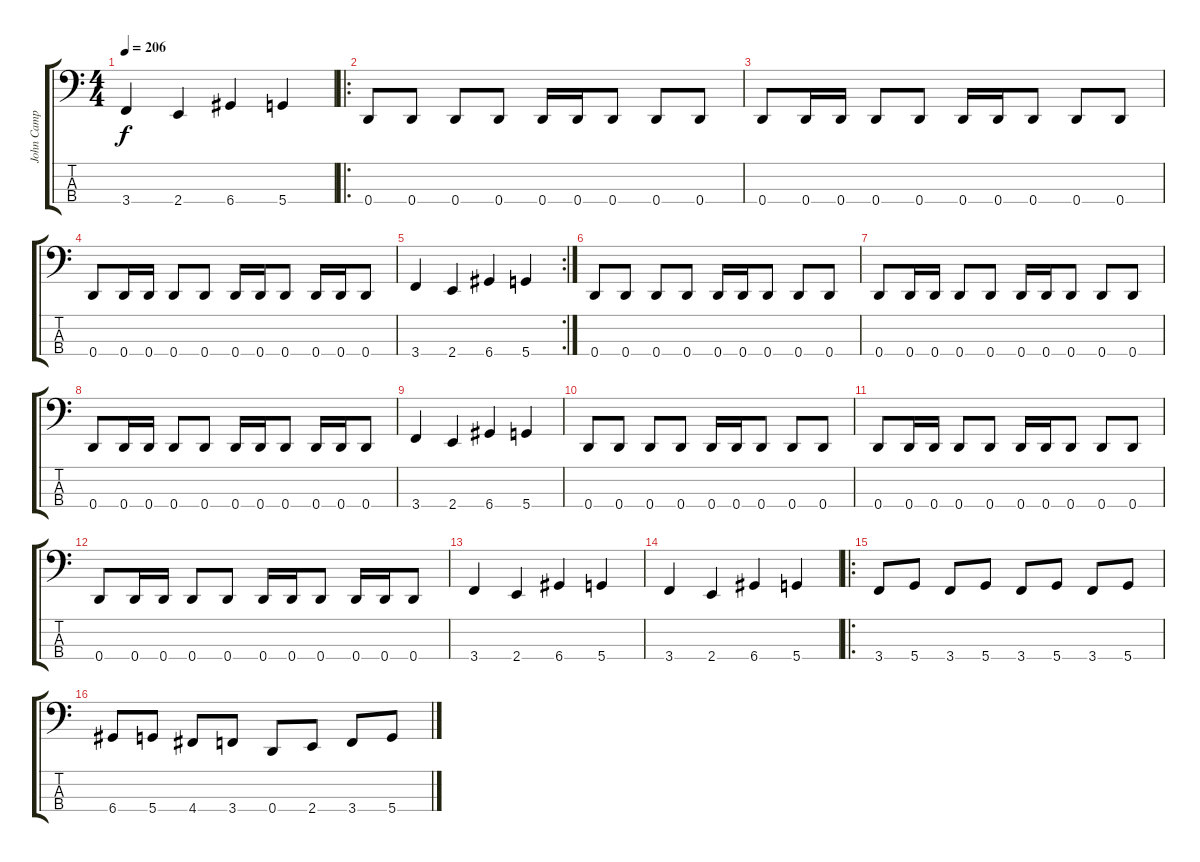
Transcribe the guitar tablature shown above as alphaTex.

\track ("John Camp bell" "John Camp ") {instrument electricbasspick}
\staff {score tabs}
\tuning (G2 D2 A1 D1) {hide}
\ts (4 4)
\tempo 206
\clef f4
\ks c
3.4.4{dy f instrument electricbasspick} 2.4.4 6.4.4 5.4.4 |
\ro
0.4.8 0.4.8 0.4.8 0.4.8 0.4.16 0.4.16 0.4.8 0.4.8 0.4.8 |
0.4.8 0.4.16 0.4.16 0.4.8 0.4.8 0.4.16 0.4.16 0.4.8 0.4.8 0.4.8 |
0.4.8 0.4.16 0.4.16 0.4.8 0.4.8 0.4.16 0.4.16 0.4.8 0.4.16 0.4.16 0.4.8 |
\rc 2
3.4.4 2.4.4 6.4.4 5.4.4 |
0.4.8 0.4.8 0.4.8 0.4.8 0.4.16 0.4.16 0.4.8 0.4.8 0.4.8 |
0.4.8 0.4.16 0.4.16 0.4.8 0.4.8 0.4.16 0.4.16 0.4.8 0.4.8 0.4.8 |
0.4.8 0.4.16 0.4.16 0.4.8 0.4.8 0.4.16 0.4.16 0.4.8 0.4.16 0.4.16 0.4.8 |
3.4.4 2.4.4 6.4.4 5.4.4 |
0.4.8 0.4.8 0.4.8 0.4.8 0.4.16 0.4.16 0.4.8 0.4.8 0.4.8 |
0.4.8 0.4.16 0.4.16 0.4.8 0.4.8 0.4.16 0.4.16 0.4.8 0.4.8 0.4.8 |
0.4.8 0.4.16 0.4.16 0.4.8 0.4.8 0.4.16 0.4.16 0.4.8 0.4.16 0.4.16 0.4.8 |
3.4.4 2.4.4 6.4.4 5.4.4 |
3.4.4 2.4.4 6.4.4 5.4.4 |
\ro
3.4.8 5.4.8 3.4.8 5.4.8 3.4.8 5.4.8 3.4.8 5.4.8 |
6.4.8 5.4.8 4.4.8 3.4.8 0.4.8 2.4.8 3.4.8 5.4.8
